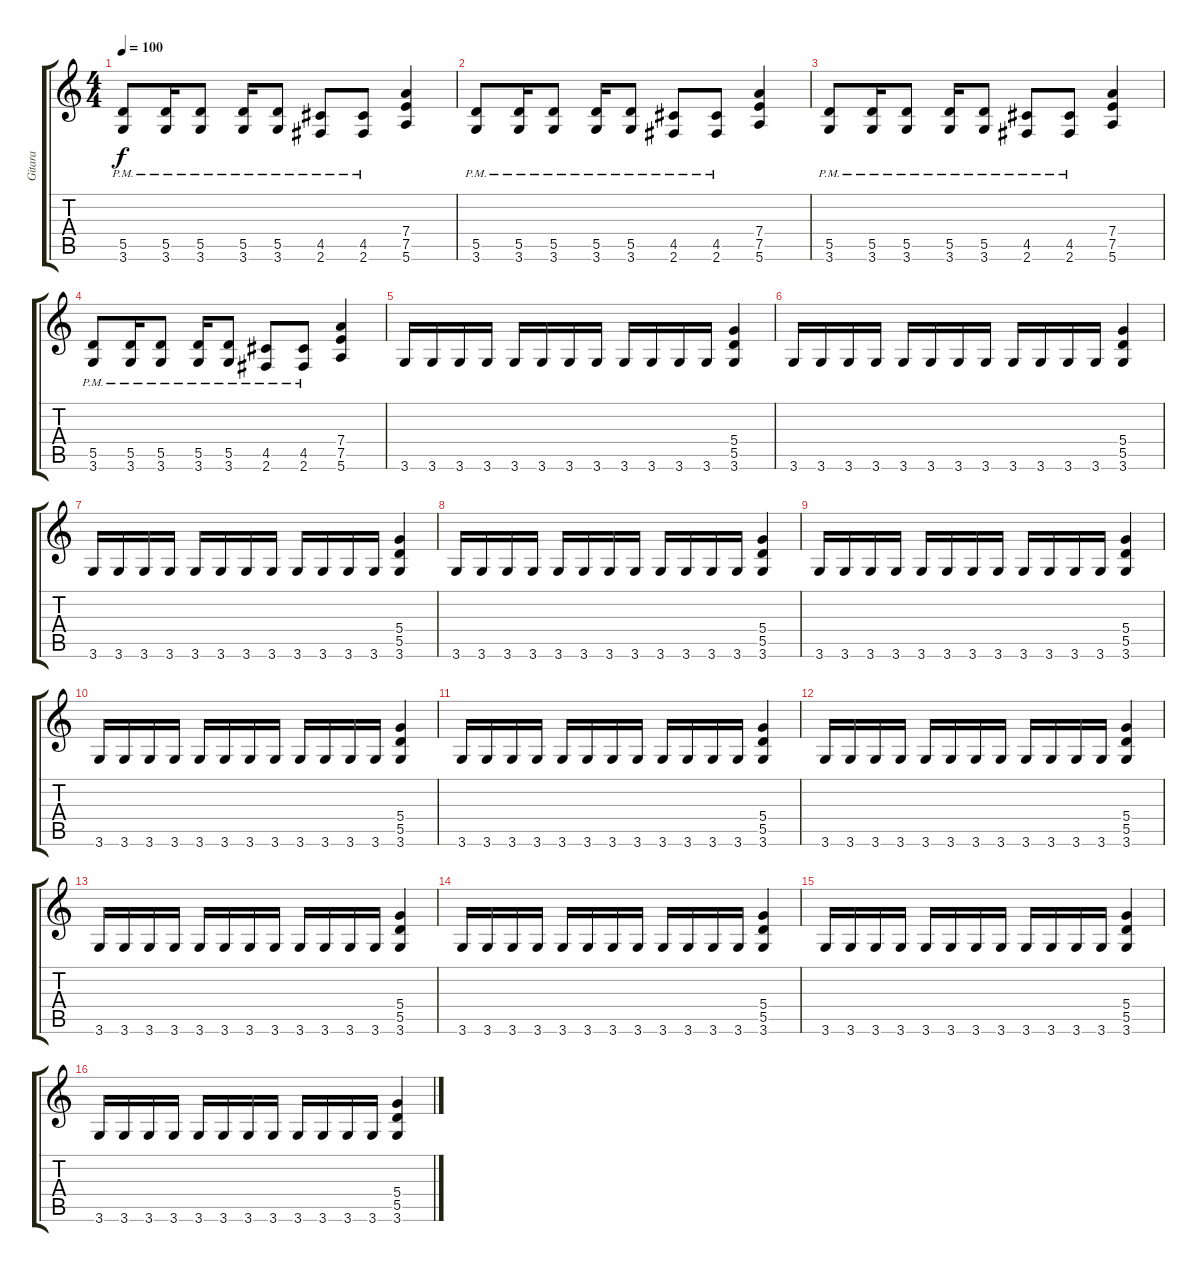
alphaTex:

\track ("Gitara" "Gitara") {instrument distortionguitar}
\staff {score tabs}
\tuning (E4 B3 G3 D3 A2 E2) {hide}
\ts (4 4)
\tempo 100
\clef g2
\ks c
(5.5 3.6{pm}).8{dy f} (5.5 3.6{pm}).16 (5.5 3.6{pm}).8 (5.5 3.6{pm}).16 (5.5 3.6{pm}).8 (4.5 2.6{pm}).8 (4.5 2.6{pm}).8 (7.4 7.5 5.6).4 |
(5.5 3.6{pm}).8 (5.5 3.6{pm}).16 (5.5 3.6{pm}).8 (5.5 3.6{pm}).16 (5.5 3.6{pm}).8 (4.5 2.6{pm}).8 (4.5 2.6{pm}).8 (7.4 7.5 5.6).4 |
(5.5 3.6{pm}).8 (5.5 3.6{pm}).16 (5.5 3.6{pm}).8 (5.5 3.6{pm}).16 (5.5 3.6{pm}).8 (4.5 2.6{pm}).8 (4.5 2.6{pm}).8 (7.4 7.5 5.6).4 |
(5.5 3.6{pm}).8 (5.5 3.6{pm}).16 (5.5 3.6{pm}).8 (5.5 3.6{pm}).16 (5.5 3.6{pm}).8 (4.5 2.6{pm}).8 (4.5 2.6{pm}).8 (7.4 7.5 5.6).4 |
3.6.16 3.6.16 3.6.16 3.6.16 3.6.16 3.6.16 3.6.16 3.6.16 3.6.16 3.6.16 3.6.16 3.6.16 (5.4 5.5 3.6).4 |
3.6.16 3.6.16 3.6.16 3.6.16 3.6.16 3.6.16 3.6.16 3.6.16 3.6.16 3.6.16 3.6.16 3.6.16 (5.4 5.5 3.6).4 |
3.6.16 3.6.16 3.6.16 3.6.16 3.6.16 3.6.16 3.6.16 3.6.16 3.6.16 3.6.16 3.6.16 3.6.16 (5.4 5.5 3.6).4 |
3.6.16 3.6.16 3.6.16 3.6.16 3.6.16 3.6.16 3.6.16 3.6.16 3.6.16 3.6.16 3.6.16 3.6.16 (5.4 5.5 3.6).4 |
3.6.16 3.6.16 3.6.16 3.6.16 3.6.16 3.6.16 3.6.16 3.6.16 3.6.16 3.6.16 3.6.16 3.6.16 (5.4 5.5 3.6).4 |
3.6.16 3.6.16 3.6.16 3.6.16 3.6.16 3.6.16 3.6.16 3.6.16 3.6.16 3.6.16 3.6.16 3.6.16 (5.4 5.5 3.6).4 |
3.6.16 3.6.16 3.6.16 3.6.16 3.6.16 3.6.16 3.6.16 3.6.16 3.6.16 3.6.16 3.6.16 3.6.16 (5.4 5.5 3.6).4 |
3.6.16 3.6.16 3.6.16 3.6.16 3.6.16 3.6.16 3.6.16 3.6.16 3.6.16 3.6.16 3.6.16 3.6.16 (5.4 5.5 3.6).4 |
3.6.16 3.6.16 3.6.16 3.6.16 3.6.16 3.6.16 3.6.16 3.6.16 3.6.16 3.6.16 3.6.16 3.6.16 (5.4 5.5 3.6).4 |
3.6.16 3.6.16 3.6.16 3.6.16 3.6.16 3.6.16 3.6.16 3.6.16 3.6.16 3.6.16 3.6.16 3.6.16 (5.4 5.5 3.6).4 |
3.6.16 3.6.16 3.6.16 3.6.16 3.6.16 3.6.16 3.6.16 3.6.16 3.6.16 3.6.16 3.6.16 3.6.16 (5.4 5.5 3.6).4 |
3.6.16 3.6.16 3.6.16 3.6.16 3.6.16 3.6.16 3.6.16 3.6.16 3.6.16 3.6.16 3.6.16 3.6.16 (5.4 5.5 3.6).4
